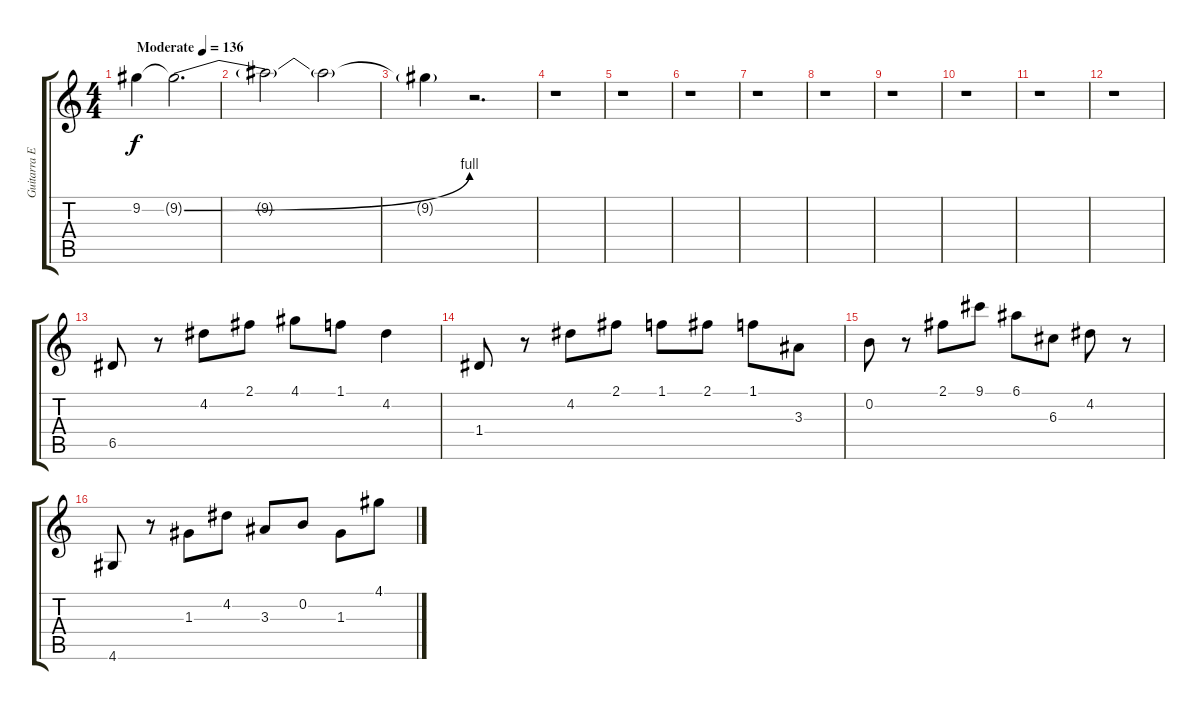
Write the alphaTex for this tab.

\track ("Guitarra Electrica Lead" "Guitarra E") {instrument distortionguitar}
\staff {score tabs}
\tuning (E4 B3 G3 D3 A2 E2) {hide}
\ts (4 4)
\tempo (136 "Moderate")
\clef g2
\ks c
9.2.4{dy f instrument distortionguitar} 9.2{be (bend 0 0 60 4) t}.2{d} |
9.2{t}.2{volume 0} 9.2{t}.2 |
9.2{t}.4 r.2{d} |
r.1 |
r.1 |
r.1 |
r.1 |
r.1 |
r.1 |
r.1 |
r.1 |
r.1 |
6.5.8{volume 15} r.8 4.2.8 2.1.8 4.1.8 1.1.8 4.2.4 |
1.4.8 r.8 4.2.8 2.1.8 1.1.8 2.1.8 1.1.8 3.3.8 |
0.2.8 r.8 2.1.8 9.1.8 6.1.8 6.3.8 4.2.8 r.8 |
4.6.8 r.8 1.3.8 4.2.8 3.3.8 0.2.8 1.3.8 4.1.8
